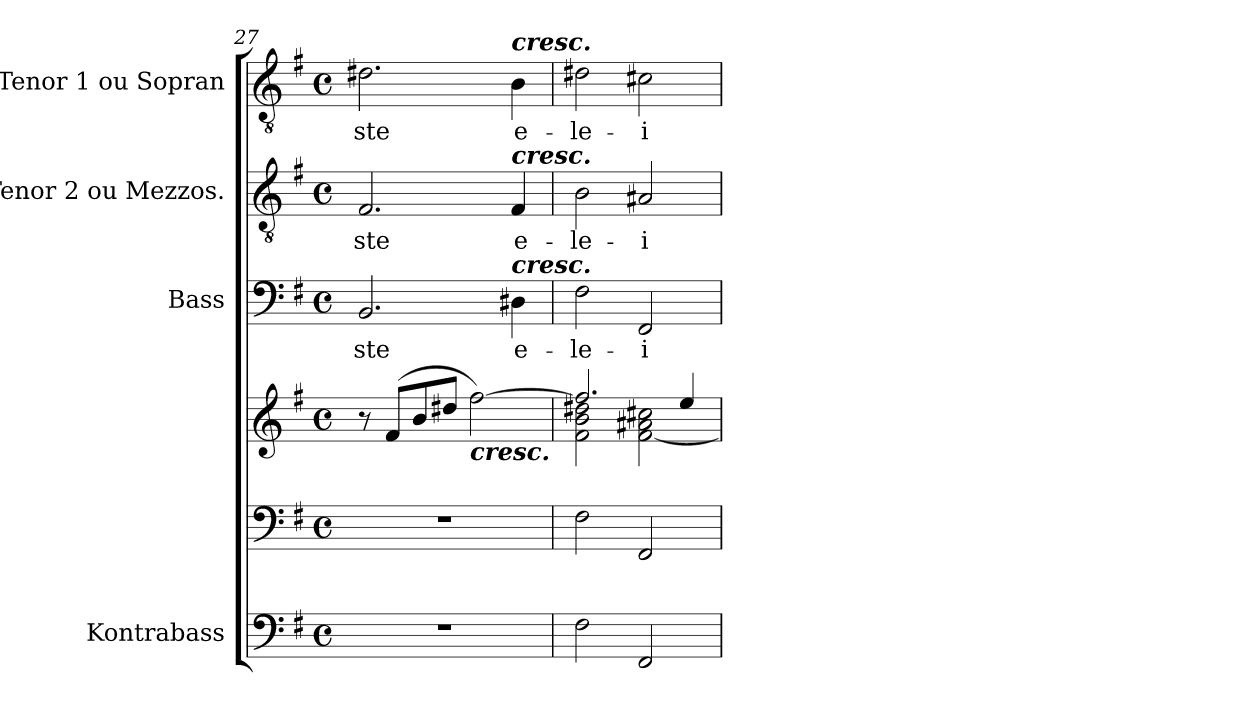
**kern	**kern	**kern	**kern	**text	**kern	**text	**kern	**text
*part5	*part4	*part4	*part3	*part3	*part2	*part2	*part1	*part1
*staff6	*staff5	*staff4	*staff3	*staff3	*staff2	*staff2	*staff1	*staff1
*I"Kontrabass	*	*	*I"Bass	*	*I"Tenor 2 ou Mezzos.	*	*I"Tenor 1 ou Sopran	*
*I'Kb.	*	*	*	*	*	*	*	*
*clefF4	*clefF4	*clefG2	*clefF4	*	*clefGv2	*	*clefGv2	*
*ITrd7c12	*	*	*	*	*	*	*	*
*k[f#]	*k[f#]	*k[f#]	*k[f#]	*	*k[f#]	*	*k[f#]	*
*G:	*G:	*G:	*G:	*	*G:	*	*G:	*
*M4/4	*M4/4	*M4/4	*M4/4	*	*M4/4	*	*M4/4	*
*met(c)	*met(c)	*met(c)	*met(c)	*	*met(c)	*	*met(c)	*
=27	=27	=27	=27	=27	=27	=27	=27	=27
!	!	!	!	!LO:LY:b	!	!LO:LY:b	!	!LO:LY:b
1r	1r	8r	2.BB/	-ste	2.F#/	-ste	2.d#X\	-ste
.	.	(>8f#/L	.	.	.	.	.	.
.	.	8b/	.	.	.	.	.	.
.	.	8dd#X/J	.	.	.	.	.	.
!	!	!LO:TX:b:Bi:t=cresc.	!	!	!	!	!	!
.	.	[2ff#\)	.	.	.	.	.	.
!	!	!	!	!	!	!	!LO:TX:a:Bi:t=cresc.	!
!	!	!	!	!	!LO:TX:a:Bi:t=cresc.	!	!	!
!	!	!	!LO:TX:a:Bi:t=cresc.	!	!	!	!	!
!	!	!	!	!LO:LY:b	!	!LO:LY:b	!	!LO:LY:b
.	.	.	4D#X\	e-	4F#/	e-	4B\	e-
=28	=28	=28	=28	=28	=28	=28	=28	=28
*	*	*^	*	*	*	*	*	*
!	!	!	!	!	!LO:LY:b	!	!LO:LY:b	!	!LO:LY:b
2FF#\	2F#\	2.ff#/]	2f#\ 2b\ 2dd#X\	2F#\	-le-	2B\	-le-	2d#X\	-le-
!	!	!	!	!	!LO:LY:b	!	!LO:LY:b	!	!LO:LY:b
2FFF#/	2FF#/	.	[<2f#\ 2a#X\ 2cc#X\	2FF#/	-i-	2A#X/	-i-	2c#X\	-i-
.	.	4ee/	.	.	.	.	.	.	.
*	*	*v	*v	*	*	*	*	*	*
=	=	=	=	=	=	=	=	=
*-	*-	*-	*-	*-	*-	*-	*-	*-
